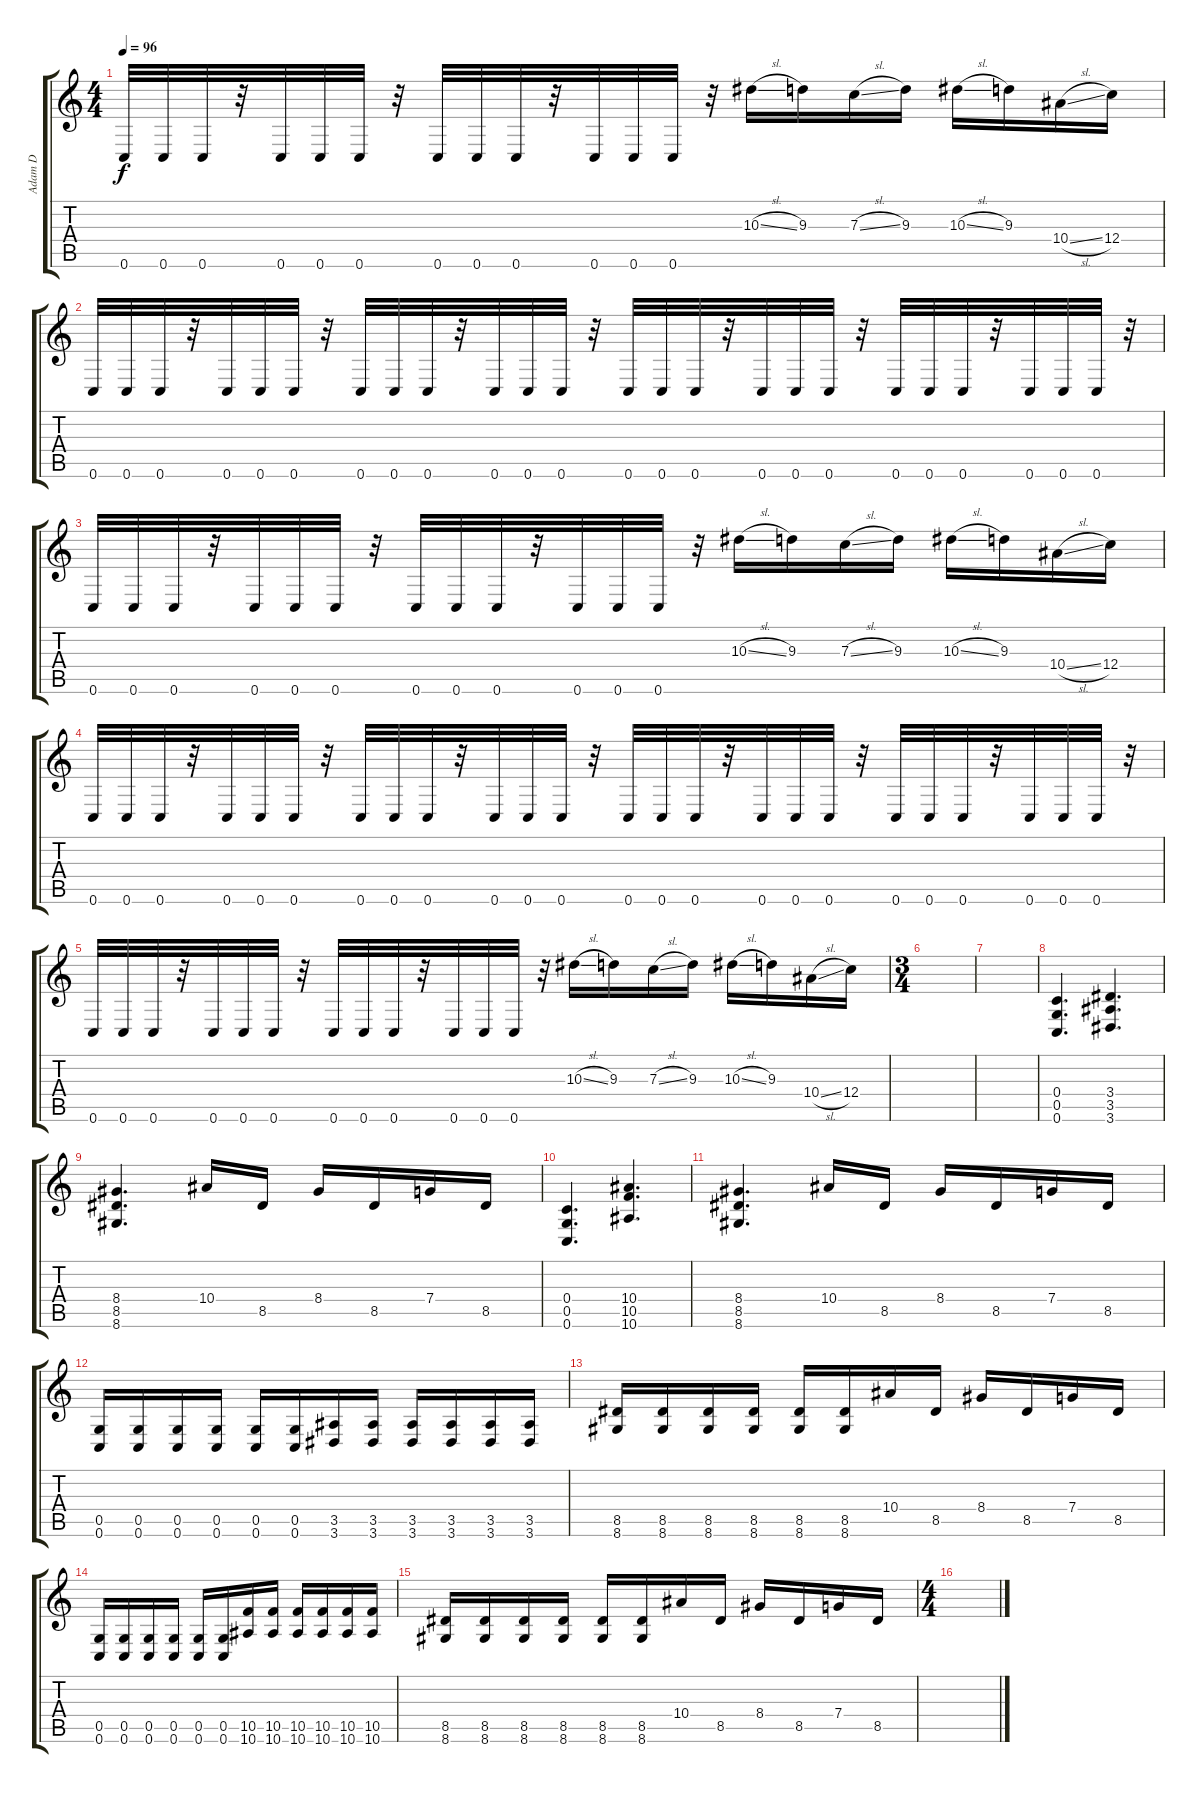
\track ("Adam D" "Adam D") {instrument distortionguitar}
\staff {score tabs}
\tuning (D4 A3 F3 C3 G2 C2) {hide}
\ts (4 4)
\tempo 96
\clef g2
\ks c
0.6.32{dy f} 0.6.32 0.6.32 r.32 0.6.32 0.6.32 0.6.32 r.32 0.6.32 0.6.32 0.6.32 r.32 0.6.32 0.6.32 0.6.32 r.32 10.3{sl}.16 9.3.16 7.3{sl}.16 9.3.16 10.3{sl}.16 9.3.16 10.4{sl}.16 12.4.16 |
0.6.32 0.6.32 0.6.32 r.32 0.6.32 0.6.32 0.6.32 r.32 0.6.32 0.6.32 0.6.32 r.32 0.6.32 0.6.32 0.6.32 r.32 0.6.32 0.6.32 0.6.32 r.32 0.6.32 0.6.32 0.6.32 r.32 0.6.32 0.6.32 0.6.32 r.32 0.6.32 0.6.32 0.6.32 r.32 |
0.6.32 0.6.32 0.6.32 r.32 0.6.32 0.6.32 0.6.32 r.32 0.6.32 0.6.32 0.6.32 r.32 0.6.32 0.6.32 0.6.32 r.32 10.3{sl}.16 9.3.16 7.3{sl}.16 9.3.16 10.3{sl}.16 9.3.16 10.4{sl}.16 12.4.16 |
0.6.32 0.6.32 0.6.32 r.32 0.6.32 0.6.32 0.6.32 r.32 0.6.32 0.6.32 0.6.32 r.32 0.6.32 0.6.32 0.6.32 r.32 0.6.32 0.6.32 0.6.32 r.32 0.6.32 0.6.32 0.6.32 r.32 0.6.32 0.6.32 0.6.32 r.32 0.6.32 0.6.32 0.6.32 r.32 |
0.6.32 0.6.32 0.6.32 r.32 0.6.32 0.6.32 0.6.32 r.32 0.6.32 0.6.32 0.6.32 r.32 0.6.32 0.6.32 0.6.32 r.32 10.3{sl}.16 9.3.16 7.3{sl}.16 9.3.16 10.3{sl}.16 9.3.16 10.4{sl}.16 12.4.16 |
\ts (3 4)
|
|
(0.4 0.5 0.6).4{d} (3.4 3.5 3.6).4{d} |
(8.4 8.5 8.6).4{d} 10.4.16 8.5.16 8.4.16 8.5.16 7.4.16 8.5.16 |
(0.4 0.5 0.6).4{d} (10.4 10.5 10.6).4{d} |
(8.4 8.5 8.6).4{d} 10.4.16 8.5.16 8.4.16 8.5.16 7.4.16 8.5.16 |
(0.5 0.6).16 (0.5 0.6).16 (0.5 0.6).16 (0.5 0.6).16 (0.5 0.6).16 (0.5 0.6).16 (3.5 3.6).16 (3.5 3.6).16 (3.5 3.6).16 (3.5 3.6).16 (3.5 3.6).16 (3.5 3.6).16 |
(8.5 8.6).16 (8.5 8.6).16 (8.5 8.6).16 (8.5 8.6).16 (8.5 8.6).16 (8.5 8.6).16 10.4.16 8.5.16 8.4.16 8.5.16 7.4.16 8.5.16 |
(0.5 0.6).16 (0.5 0.6).16 (0.5 0.6).16 (0.5 0.6).16 (0.5 0.6).16 (0.5 0.6).16 (10.5 10.6).16 (10.5 10.6).16 (10.5 10.6).16 (10.5 10.6).16 (10.5 10.6).16 (10.5 10.6).16 |
(8.5 8.6).16 (8.5 8.6).16 (8.5 8.6).16 (8.5 8.6).16 (8.5 8.6).16 (8.5 8.6).16 10.4.16 8.5.16 8.4.16 8.5.16 7.4.16 8.5.16 |
\ts (4 4)
